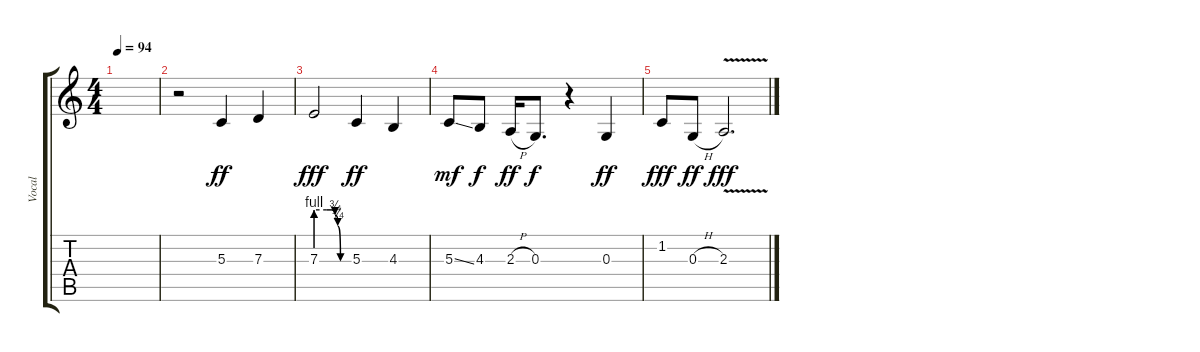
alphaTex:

\track ("Vocal" "Vocal") {instrument cello}
\staff {score tabs}
\tuning (E4 B3 G3 D3 A2 E2) {hide}
\ts (4 4)
\tempo 94
\clef g2
\ks c
|
r.2 5.3.4{dy ff} 7.3.4 |
7.3{be (custom 0 4 20 4 30 4 35 3 40 1 45 0 60 0)}.2{dy fff} 5.3.4{dy ff} 4.3.4 |
5.3{ss}.8{dy mf} 4.3.8{dy f} 2.3{h}.16{dy ff} 0.3.8{d dy f} r.4 0.3.4{dy ff} |
1.2.8{dy fff} 0.3{h}.8{dy ff} 2.3{v}.2{d dy fff}
